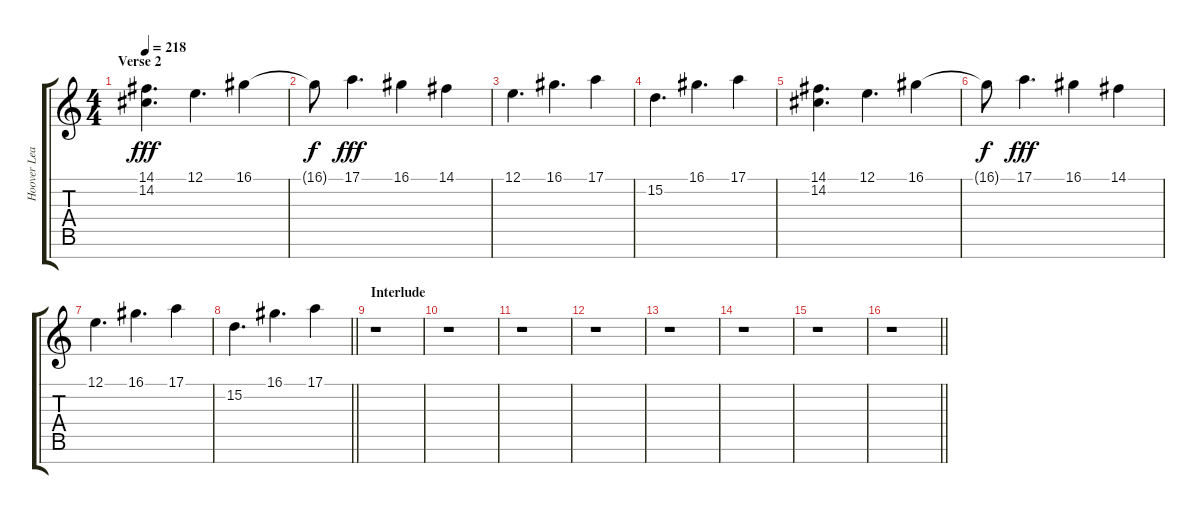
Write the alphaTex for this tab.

\track ("Hoover Lead" "Hoover Lea") {instrument lead2sawtooth}
\staff {score tabs}
\tuning (E4 B3 G3 D3 A2 E2 B1) {hide}
\ts (4 4)
\section ("" "Verse 2")
\tempo 218
\clef g2
\ks c
(14.1 14.2).4{d dy fff} 12.1.4{d} 16.1.4 |
16.1{t}.8{dy f} 17.1.4{d dy fff} 16.1.4 14.1.4 |
12.1.4{d} 16.1.4{d} 17.1.4 |
15.2.4{d} 16.1.4{d} 17.1.4 |
(14.1 14.2).4{d} 12.1.4{d} 16.1.4 |
16.1{t}.8{dy f} 17.1.4{d dy fff} 16.1.4 14.1.4 |
12.1.4{d} 16.1.4{d} 17.1.4 |
\barLineRight lightlight
15.2.4{d} 16.1.4{d} 17.1.4 |
\section ("" "Interlude")
r.1 |
r.1 |
r.1 |
r.1 |
r.1 |
r.1 |
r.1 |
\barLineRight lightlight
r.1
